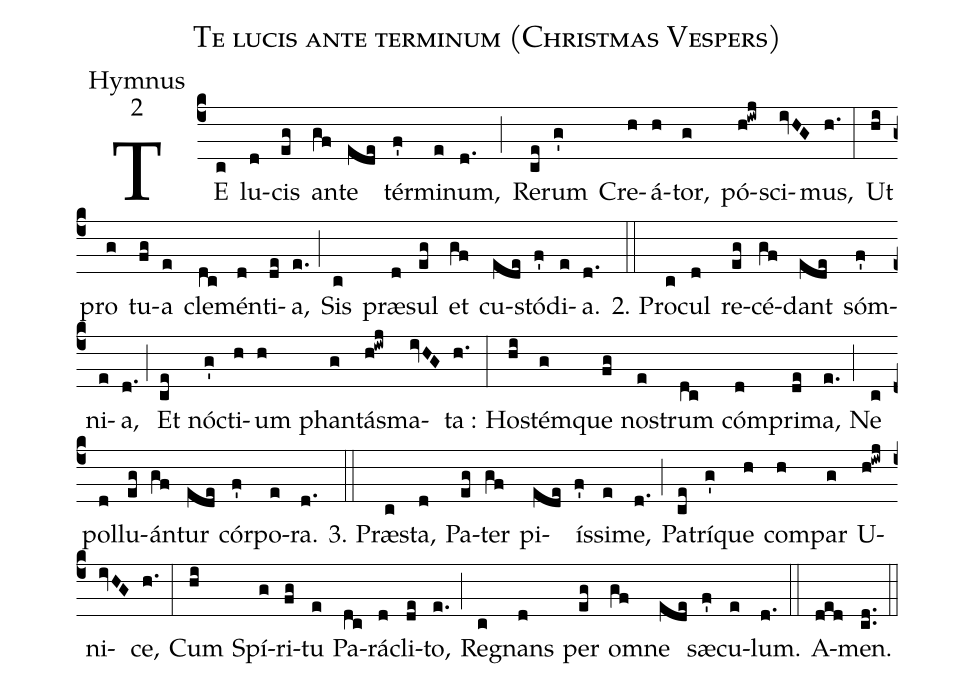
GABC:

name:Te lucis ante terminum (Christmas Vespers);
office-part:Hymnus;
mode:2;
%%
(c4)TE(c) lu(d)cis(eg) an(gf)te(ede) tér(f')mi(e)num,(d.) (;)
Re(ce)rum(g') Cre(h)á(h)tor,(g) pó(h!iwj)sci(ivHG)mus,(h.) (:)
Ut(hi) pro(g) tu(fg)a(e) cle(dc)mén(d)ti(de)a,(e.) (;)
Sis(c) præ(d)sul(eg) et(gf) cu(ede)stó(f')di(e)a.(d.) (::)
2. Pro(c)cul(d) re(eg)cé(gf)dant(ede) sóm(f')ni(e)a,(d.) (;)
Et(ce) nó(g')cti(h)um(h) phan(g)tás(h!iwj)ma(ivHG)ta :(h.) (:)
Ho(hi)stém(g)que(fg) no(e)strum(dc) cóm(d)pri(de)ma,(e.) (;)
Ne(c) pol(d)lu(eg)án(gf)tur(ede) cór(f')po(e)ra.(d.) (::)
3. Præ(c)sta,(d) Pa(eg)ter(gf) pi(ede)ís(f')si(e)me,(d.) (;)
Pa(ce)trí(g')que(h) com(h)par(g) U(h!iwj)ni(ivHG)ce,(h.) (:)
Cum(hi) Spí(g)ri(fg)tu(e) Pa(dc)rá(d)cli(de)to,(e.) (;)
Re(c)gnans(d) per(eg) om(gf)ne(ede) sæ(f')cu(e)lum.(d.) (::)
A(ded)men.(cd..) (::)
